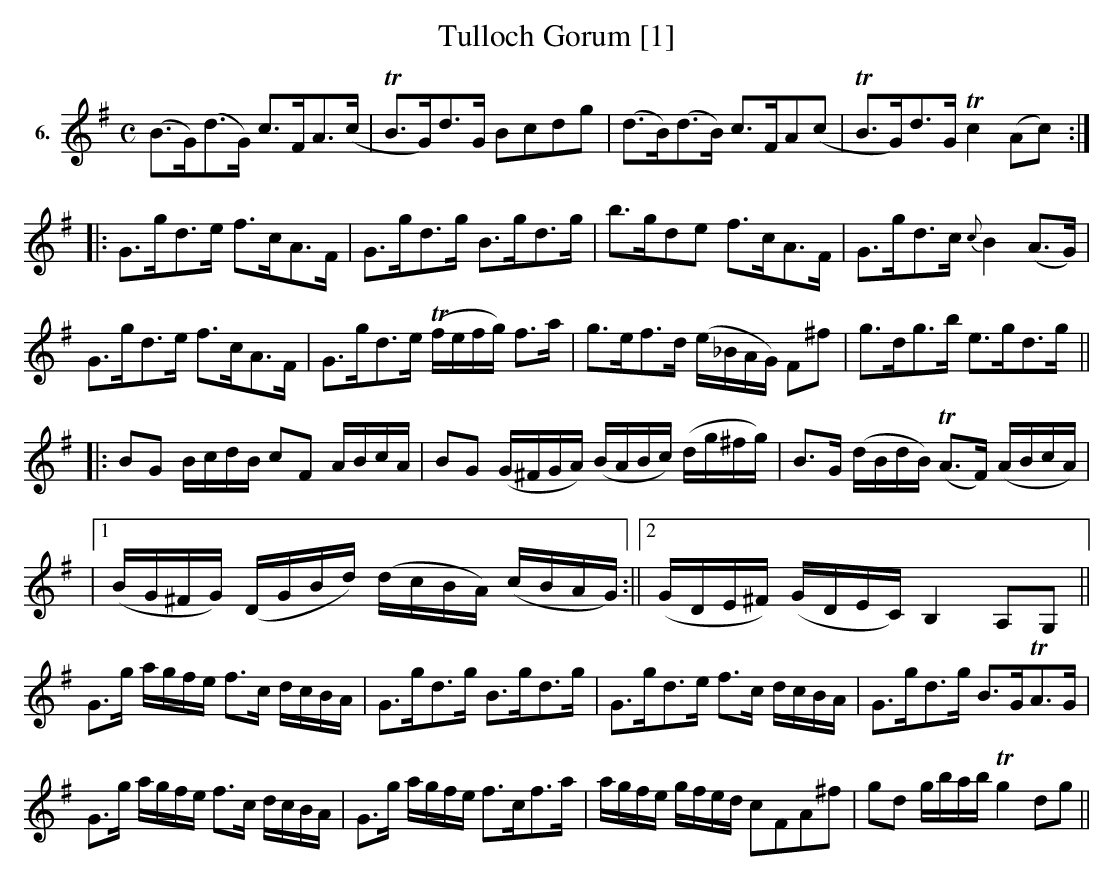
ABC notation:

X:1
T:Tulloch Gorum [1]
M:C
L:1/8
K:G
V:1 clef=treble name="6."
[V:1] (B>G)(d>G) c>FA>(c|TB>G)d>G Bcdg|(d>B)(d>B) c>FA(c|TB>G)d>G Tc2 (Ac):|
|:G>gd>e f>cA>F|G>gd>g B>gd>g|b>gde f>cA>F|G>gd>c {c}B2 (A>G)|
G>gd>e f>cA>F|G>gd>e T(f/e/f/g/) f>a|g>ef>d (e/_B/A/G/) F^f|g>dg>b e>gd>g||
|:BG B/c/d/B/ cF A/B/c/A/|BG (G/^F/G/A/) (B/A/B/c/) (d/g/^f/g/)|B>G (d/B/d/B/) T(A>F) (A/B/c/A/)|
|1 (B/G/^F/G/) (D/G/B/d/) (d/c/B/A/) (c/B/A/G/):||2 (G/D/E/^F/) (G/D/E/C/) B,2 A,G,||
G>g a/g/f/e/ f>c d/c/B/A/|G>gd>g B>gd>g|G>gd>e f>c d/c/B/A/|G>gd>g B>GTA>G|
G>g a/g/f/e/ f>c d/c/B/A/|G>g a/g/f/e/ f>cf>a|a/g/f/e/ g/f/e/d/ cFA^f|gd g/b/a/b/ Tg2 dg||
